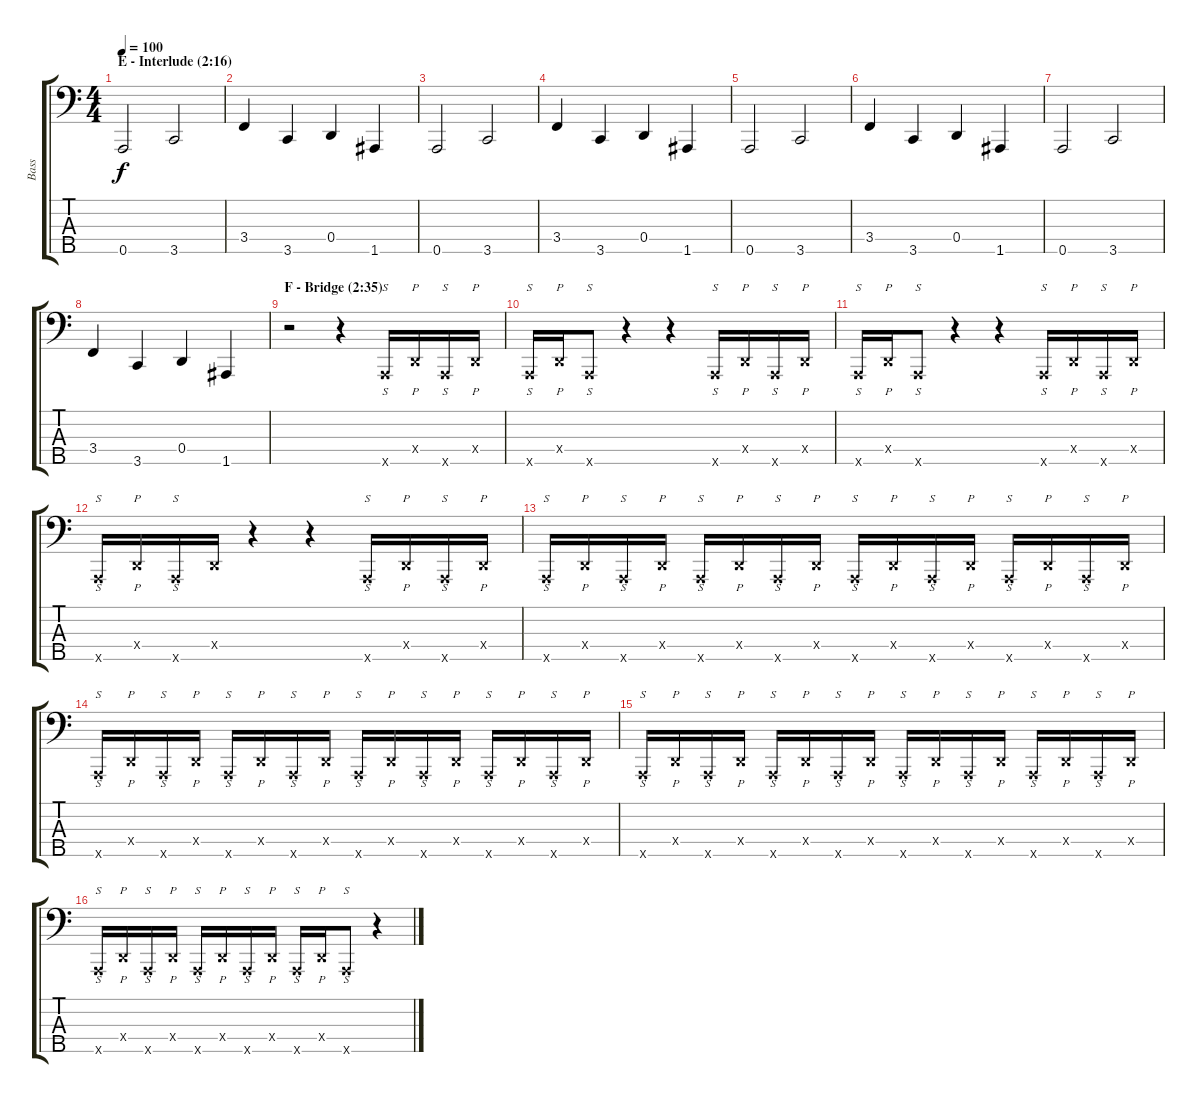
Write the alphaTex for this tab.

\track ("Bass" "Bass") {instrument electricbasspick}
\staff {score tabs}
\tuning (F2 C2 G1 D1 A0) {hide}
\ts (4 4)
\section ("" "E - Interlude (2:16)")
\tempo 100
\clef f4
\ks c
0.5.2{dy f} 3.5.2 |
3.4.4 3.5.4 0.4.4 1.5.4 |
0.5.2 3.5.2 |
3.4.4 3.5.4 0.4.4 1.5.4 |
0.5.2 3.5.2 |
3.4.4 3.5.4 0.4.4 1.5.4 |
0.5.2 3.5.2 |
3.4.4 3.5.4 0.4.4 1.5.4 |
\section ("" "F - Bridge (2:35)")
r.2 r.4 0.5{x}.16{s} 0.4{x}.16{p} 0.5{x}.16{s} 0.4{x}.16{p} |
0.5{x}.16{s} 0.4{x}.16{p} 0.5{x}.8{s} r.4 r.4 0.5{x}.16{s} 0.4{x}.16{p} 0.5{x}.16{s} 0.4{x}.16{p} |
0.5{x}.16{s} 0.4{x}.16{p} 0.5{x}.8{s} r.4 r.4 0.5{x}.16{s} 0.4{x}.16{p} 0.5{x}.16{s} 0.4{x}.16{p} |
0.5{x}.16{s} 0.4{x}.16{p} 0.5{x}.16{s} 0.4{x}.16 r.4 r.4 0.5{x}.16{s} 0.4{x}.16{p} 0.5{x}.16{s} 0.4{x}.16{p} |
0.5{x}.16{s} 0.4{x}.16{p} 0.5{x}.16{s} 0.4{x}.16{p} 0.5{x}.16{s} 0.4{x}.16{p} 0.5{x}.16{s} 0.4{x}.16{p} 0.5{x}.16{s} 0.4{x}.16{p} 0.5{x}.16{s} 0.4{x}.16{p} 0.5{x}.16{s} 0.4{x}.16{p} 0.5{x}.16{s} 0.4{x}.16{p} |
0.5{x}.16{s} 0.4{x}.16{p} 0.5{x}.16{s} 0.4{x}.16{p} 0.5{x}.16{s} 0.4{x}.16{p} 0.5{x}.16{s} 0.4{x}.16{p} 0.5{x}.16{s} 0.4{x}.16{p} 0.5{x}.16{s} 0.4{x}.16{p} 0.5{x}.16{s} 0.4{x}.16{p} 0.5{x}.16{s} 0.4{x}.16{p} |
0.5{x}.16{s} 0.4{x}.16{p} 0.5{x}.16{s} 0.4{x}.16{p} 0.5{x}.16{s} 0.4{x}.16{p} 0.5{x}.16{s} 0.4{x}.16{p} 0.5{x}.16{s} 0.4{x}.16{p} 0.5{x}.16{s} 0.4{x}.16{p} 0.5{x}.16{s} 0.4{x}.16{p} 0.5{x}.16{s} 0.4{x}.16{p} |
0.5{x}.16{s} 0.4{x}.16{p} 0.5{x}.16{s} 0.4{x}.16{p} 0.5{x}.16{s} 0.4{x}.16{p} 0.5{x}.16{s} 0.4{x}.16{p} 0.5{x}.16{s} 0.4{x}.16{p} 0.5{x}.8{s} r.4
